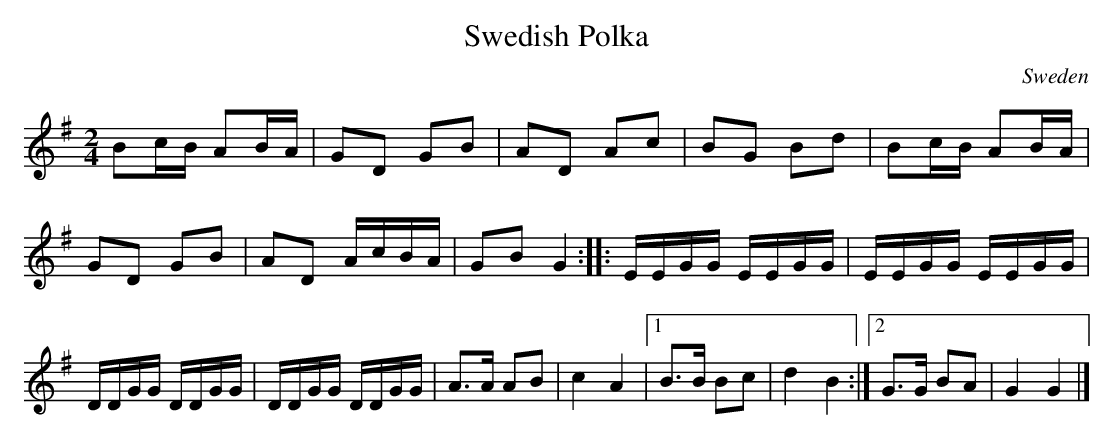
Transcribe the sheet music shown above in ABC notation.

X:1
T:Swedish Polka
O:Sweden
M:2/4
K:G
B2cB A2BA|G2D2 G2B2|A2D2 A2c2|B2G2 B2d2|\
B2cB A2BA|G2D2 G2B2|A2D2 AcBA|G2B2 G4::\
EEGG EEGG|EEGG EEGG|DDGG DDGG|DDGG DDGG|\
A3A A2B2|c4 A4|1 B3B B2c2|d4 B4:|2\
G3G B2A2|G4 G4|]
